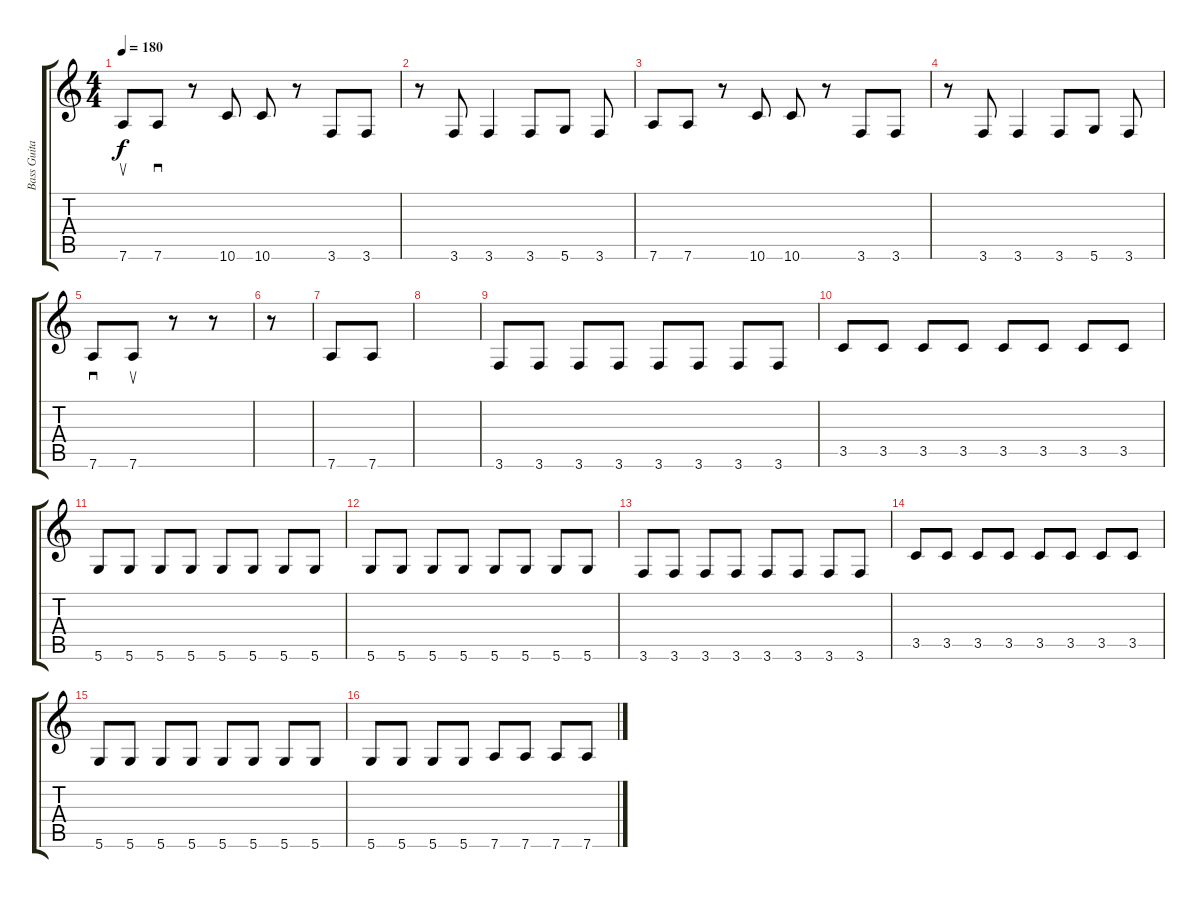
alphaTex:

\track ("Bass Guitar(Matt)" "Bass Guita") {instrument electricbasspick}
\staff {score tabs}
\tuning (E4 B3 G3 D3 A2 D2) {hide}
\ts (4 4)
\tempo 180
\clef g2
\ks c
7.6.8{su dy f} 7.6.8{sd} r.8 10.6.8 10.6.8 r.8 3.6.8 3.6.8 |
r.8 3.6.8 3.6.4 3.6.8 5.6.8 3.6.8 |
7.6.8 7.6.8 r.8 10.6.8 10.6.8 r.8 3.6.8 3.6.8 |
r.8 3.6.8 3.6.4 3.6.8 5.6.8 3.6.8 |
7.6.8{sd} 7.6.8{su} r.8 r.8 |
r.8 |
7.6.8 7.6.8 |
|
3.6.8 3.6.8 3.6.8 3.6.8 3.6.8 3.6.8 3.6.8 3.6.8 |
3.5.8 3.5.8 3.5.8 3.5.8 3.5.8 3.5.8 3.5.8 3.5.8 |
5.6.8 5.6.8 5.6.8 5.6.8 5.6.8 5.6.8 5.6.8 5.6.8 |
5.6.8 5.6.8 5.6.8 5.6.8 5.6.8 5.6.8 5.6.8 5.6.8 |
3.6.8 3.6.8 3.6.8 3.6.8 3.6.8 3.6.8 3.6.8 3.6.8 |
3.5.8 3.5.8 3.5.8 3.5.8 3.5.8 3.5.8 3.5.8 3.5.8 |
5.6.8 5.6.8 5.6.8 5.6.8 5.6.8 5.6.8 5.6.8 5.6.8 |
5.6.8 5.6.8 5.6.8 5.6.8 7.6.8 7.6.8 7.6.8 7.6.8
